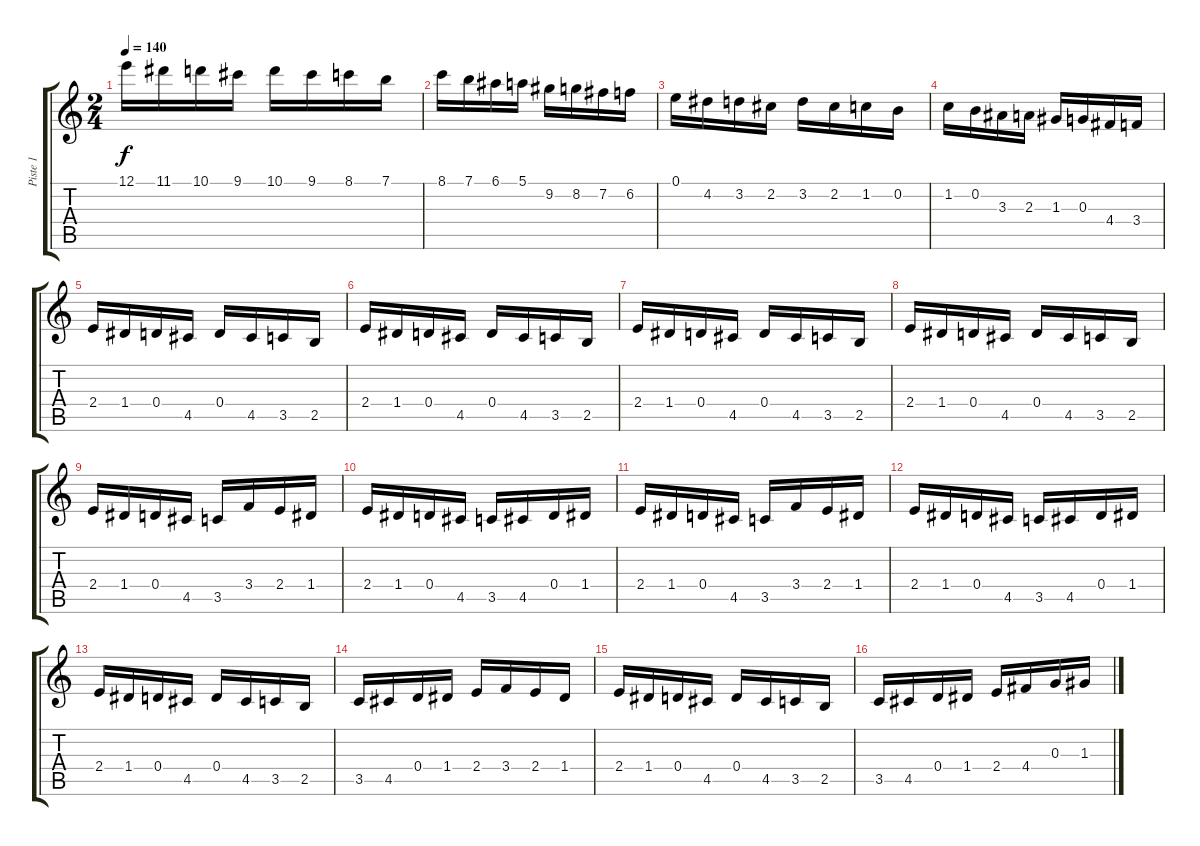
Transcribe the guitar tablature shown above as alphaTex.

\track ("Piste 1" "Piste 1") {instrument distortionguitar}
\staff {score tabs}
\tuning (E4 B3 G3 D3 A2 E2) {hide}
\ts (2 4)
\tempo 140
\clef g2
\ks c
12.1.16{dy f instrument distortionguitar} 11.1.16 10.1.16 9.1.16 10.1.16 9.1.16 8.1.16 7.1.16 |
8.1.16 7.1.16 6.1.16 5.1.16 9.2.16 8.2.16 7.2.16 6.2.16 |
0.1.16 4.2.16 3.2.16 2.2.16 3.2.16 2.2.16 1.2.16 0.2.16 |
1.2.16 0.2.16 3.3.16 2.3.16 1.3.16 0.3.16 4.4.16 3.4.16 |
2.4.16 1.4.16 0.4.16 4.5.16 0.4.16 4.5.16 3.5.16 2.5.16 |
2.4.16 1.4.16 0.4.16 4.5.16 0.4.16 4.5.16 3.5.16 2.5.16 |
2.4.16 1.4.16 0.4.16 4.5.16 0.4.16 4.5.16 3.5.16 2.5.16 |
2.4.16 1.4.16 0.4.16 4.5.16 0.4.16 4.5.16 3.5.16 2.5.16 |
2.4.16 1.4.16 0.4.16 4.5.16 3.5.16 3.4.16 2.4.16 1.4.16 |
2.4.16 1.4.16 0.4.16 4.5.16 3.5.16 4.5.16 0.4.16 1.4.16 |
2.4.16 1.4.16 0.4.16 4.5.16 3.5.16 3.4.16 2.4.16 1.4.16 |
2.4.16 1.4.16 0.4.16 4.5.16 3.5.16 4.5.16 0.4.16 1.4.16 |
2.4.16 1.4.16 0.4.16 4.5.16 0.4.16 4.5.16 3.5.16 2.5.16 |
3.5.16 4.5.16 0.4.16 1.4.16 2.4.16 3.4.16 2.4.16 1.4.16 |
2.4.16 1.4.16 0.4.16 4.5.16 0.4.16 4.5.16 3.5.16 2.5.16 |
3.5.16 4.5.16 0.4.16 1.4.16 2.4.16 4.4.16 0.3.16 1.3.16
